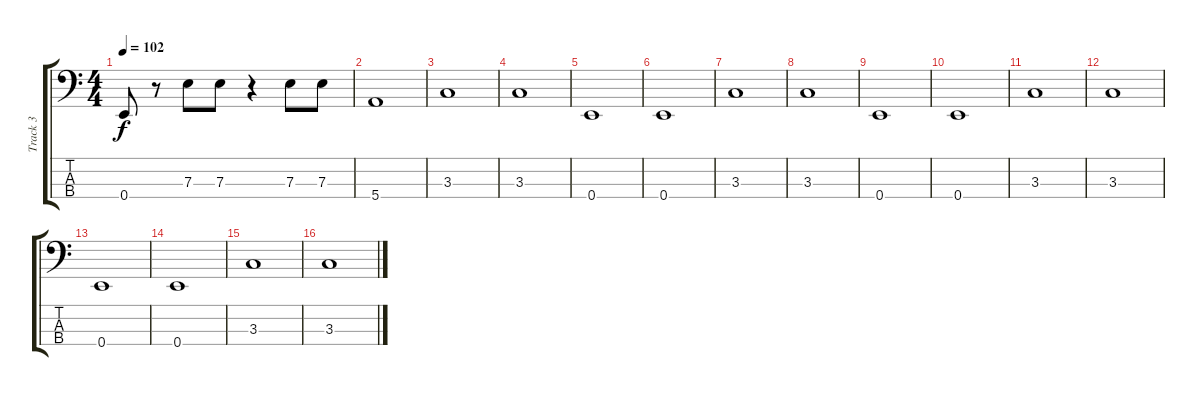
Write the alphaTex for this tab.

\track ("Track 3" "Track 3") {instrument electricbassfinger}
\staff {score tabs}
\tuning (G2 D2 A1 E1) {hide}
\ts (4 4)
\tempo 102
\clef f4
\ks c
0.4.8{dy f} r.8 7.3.8 7.3.8 r.4 7.3.8 7.3.8 |
5.4.1 |
3.3.1 |
3.3.1 |
0.4.1 |
0.4.1 |
3.3.1 |
3.3.1 |
0.4.1 |
0.4.1 |
3.3.1 |
3.3.1 |
0.4.1 |
0.4.1 |
3.3.1 |
3.3.1
